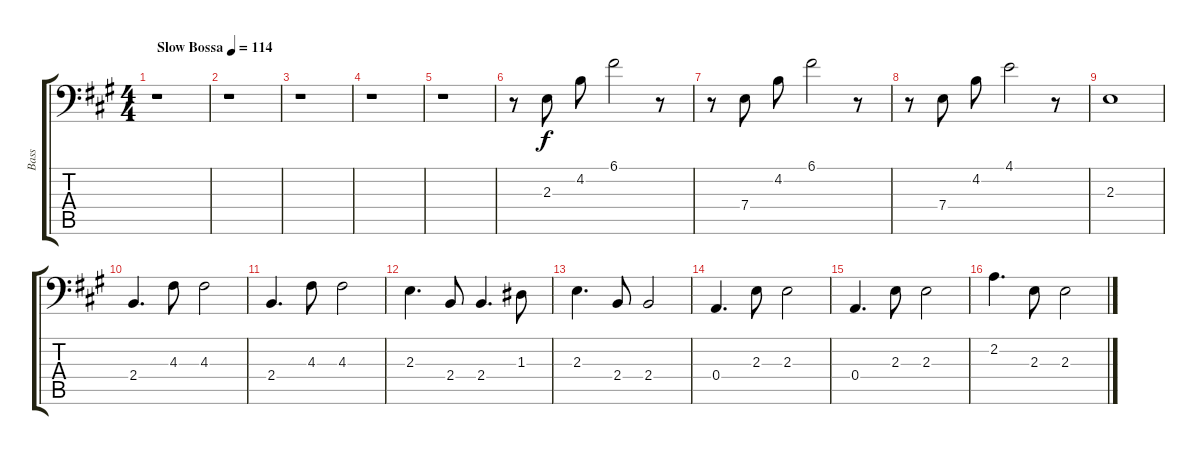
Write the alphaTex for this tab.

\track ("Bass" "Bass") {instrument electricbassfinger}
\staff {score tabs}
\tuning (C3 G2 D2 A1 E1 B0) {hide}
\ts (4 4)
\tempo (114 "Slow Bossa")
\clef f4
\ks a
r.1{dy f instrument electricbassfinger} |
r.1 |
r.1 |
r.1 |
r.1 |
r.8 2.3.8 4.2.8 6.1.2 r.8 |
r.8 7.4.8 4.2.8 6.1.2 r.8 |
r.8 7.4.8 4.2.8 4.1.2 r.8 |
2.3.1 |
2.4.4{d} 4.3.8 4.3.2 |
2.4.4{d} 4.3.8 4.3.2 |
2.3.4{d} 2.4.8 2.4.4{d} 1.3.8 |
2.3.4{d} 2.4.8 2.4.2 |
0.4.4{d} 2.3.8 2.3.2 |
0.4.4{d} 2.3.8 2.3.2 |
2.2.4{d} 2.3.8 2.3.2
